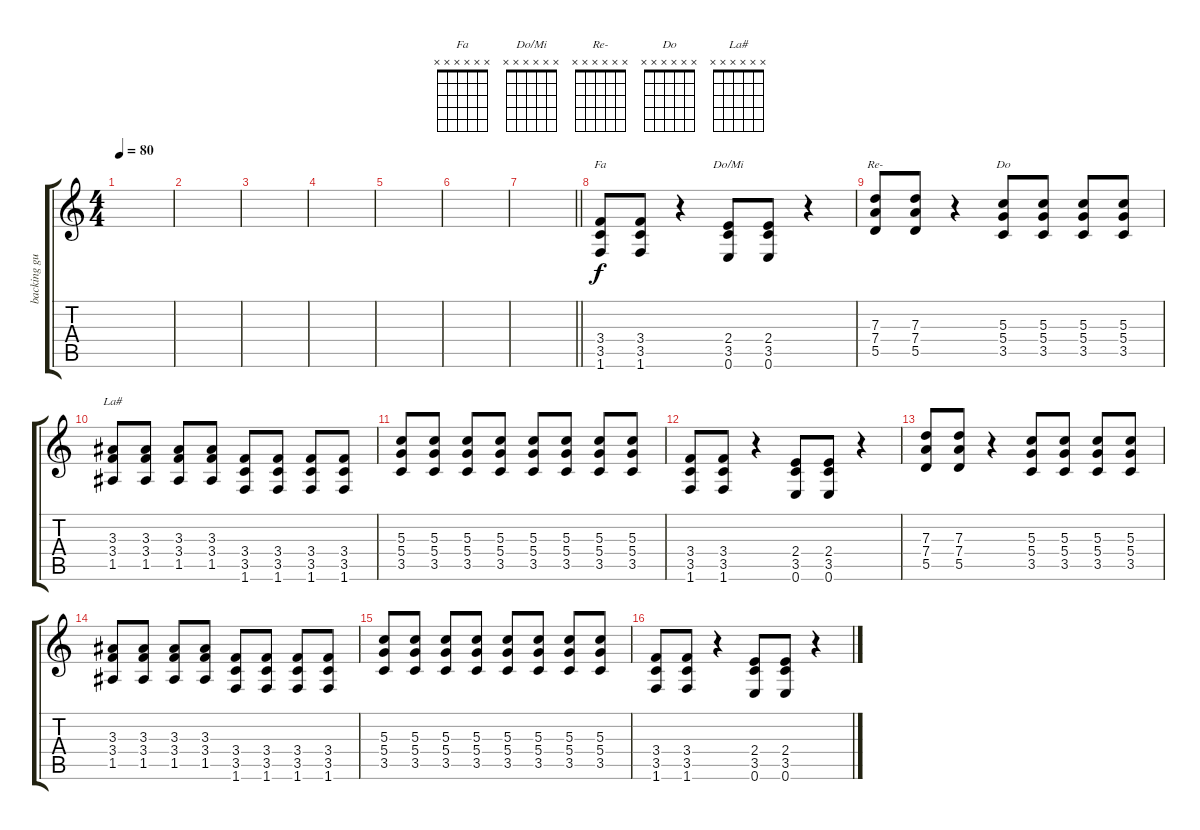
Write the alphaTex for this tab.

\track ("backing guitar" "backing gu") {instrument distortionguitar}
\staff {score tabs}
\tuning (E4 B3 G3 D3 A2 E2) {hide}
\chord ("Fa" x x x x x x)
\chord ("Do/Mi" x x x x x x)
\chord ("Re-" x x x x x x)
\chord ("Do" x x x x x x)
\chord ("La#" x x x x x x)
\ts (4 4)
\tempo 80
\clef g2
\ks c
|
|
|
|
|
|
\barLineRight lightlight
|
\section ("" "")
(3.4 3.5 1.6).8{ch "Fa"} (3.4 3.5 1.6).8 r.4 (2.4 3.5 0.6).8{ch "Do/Mi"} (2.4 3.5 0.6).8 r.4 |
(7.3 7.4 5.5).8{ch "Re-"} (7.3 7.4 5.5).8 r.4 (5.3 5.4 3.5).8{ch "Do"} (5.3 5.4 3.5).8 (5.3 5.4 3.5).8 (5.3 5.4 3.5).8 |
(3.3 3.4 1.5).8{ch "La#"} (3.3 3.4 1.5).8 (3.3 3.4 1.5).8 (3.3 3.4 1.5).8 (3.4 3.5 1.6).8 (3.4 3.5 1.6).8 (3.4 3.5 1.6).8 (3.4 3.5 1.6).8 |
(5.3 5.4 3.5).8 (5.3 5.4 3.5).8 (5.3 5.4 3.5).8 (5.3 5.4 3.5).8 (5.3 5.4 3.5).8 (5.3 5.4 3.5).8 (5.3 5.4 3.5).8 (5.3 5.4 3.5).8 |
(3.4 3.5 1.6).8 (3.4 3.5 1.6).8 r.4 (2.4 3.5 0.6).8 (2.4 3.5 0.6).8 r.4 |
(7.3 7.4 5.5).8 (7.3 7.4 5.5).8 r.4 (5.3 5.4 3.5).8 (5.3 5.4 3.5).8 (5.3 5.4 3.5).8 (5.3 5.4 3.5).8 |
(3.3 3.4 1.5).8 (3.3 3.4 1.5).8 (3.3 3.4 1.5).8 (3.3 3.4 1.5).8 (3.4 3.5 1.6).8 (3.4 3.5 1.6).8 (3.4 3.5 1.6).8 (3.4 3.5 1.6).8 |
(5.3 5.4 3.5).8 (5.3 5.4 3.5).8 (5.3 5.4 3.5).8 (5.3 5.4 3.5).8 (5.3 5.4 3.5).8 (5.3 5.4 3.5).8 (5.3 5.4 3.5).8 (5.3 5.4 3.5).8 |
(3.4 3.5 1.6).8 (3.4 3.5 1.6).8 r.4 (2.4 3.5 0.6).8 (2.4 3.5 0.6).8 r.4
